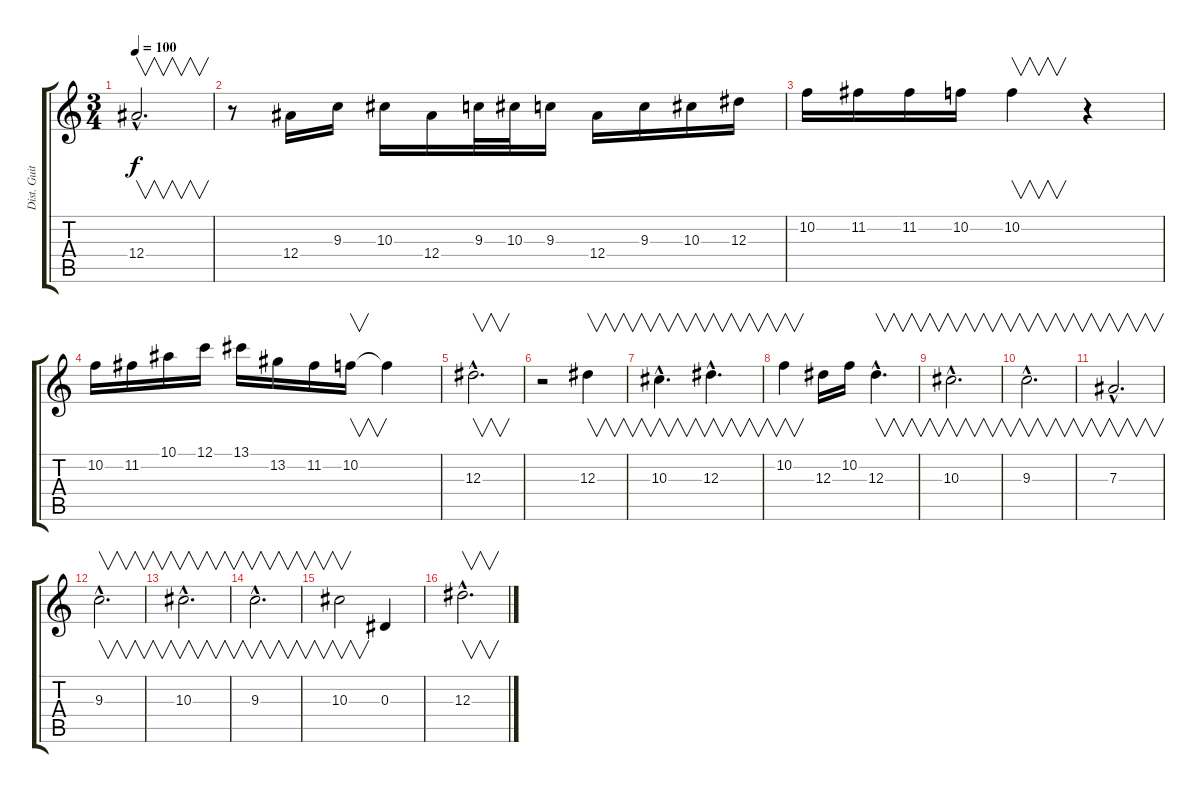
\track ("Dist. Guitar Lead" "Dist. Guit") {instrument distortionguitar}
\staff {score tabs}
\tuning (C4 G3 Eb3 Bb2 F2 C2) {hide}
\ts (3 4)
\tempo 100
\clef g2
\ks c
12.4{hac}.2{v d dy f} |
r.8 12.4.16 9.3.16 10.3.16 12.4.16 9.3.32 10.3.32 9.3.16 12.4.16 9.3.16 10.3.16 12.3.16 |
10.2.16 11.2.16 11.2.16 10.2.16 10.2.4{v} r.4 |
10.2.16 11.2.16 10.1.16 12.1.16 13.1.16 13.2.16 11.2.16 10.2.16{v} 10.2{t}.4 |
12.3{hac}.2{v d} |
r.2 12.3.4{v} |
10.3{hac}.4{v d} 12.3{hac}.4{v d} |
10.2.4{v} 12.3.16 10.2.16 12.3{hac}.4{v d} |
10.3{hac}.2{v d} |
9.3{hac}.2{v d} |
7.3{hac}.2{v d} |
9.3{hac}.2{v d} |
10.3{hac}.2{v d} |
9.3{hac}.2{v d} |
10.3.2{v} 0.3.4 |
12.3{hac}.2{v d}
